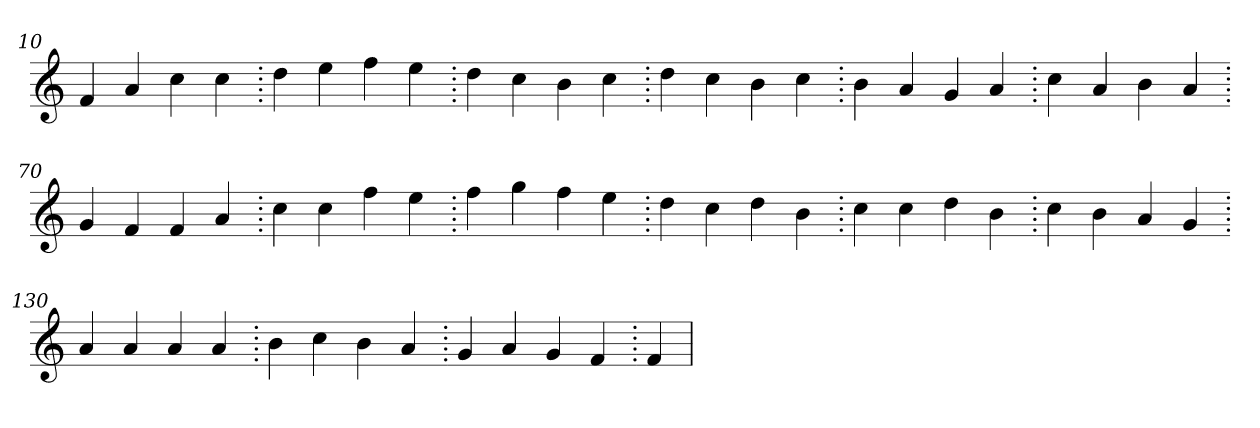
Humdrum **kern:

**kern
*part1
*staff1
*clefG2
=10.
4f
4a
4cc
4cc
=20.
4dd
4ee
4ff
4ee
=30.
4dd
4cc
4b
4cc
=40.
4dd
4cc
4b
4cc
=50.
4b
4a
4g
4a
=60.
4cc
4a
4b
4a
=70.
4g
4f
4f
4a
=80.
4cc
4cc
4ff
4ee
=90.
4ff
4gg
4ff
4ee
=100.
4dd
4cc
4dd
4b
=110.
4cc
4cc
4dd
4b
=120.
4cc
4b
4a
4g
=130.
4a
4a
4a
4a
=140.
4b
4cc
4b
4a
=150.
4g
4a
4g
4f
=160.
4f
=
*-
